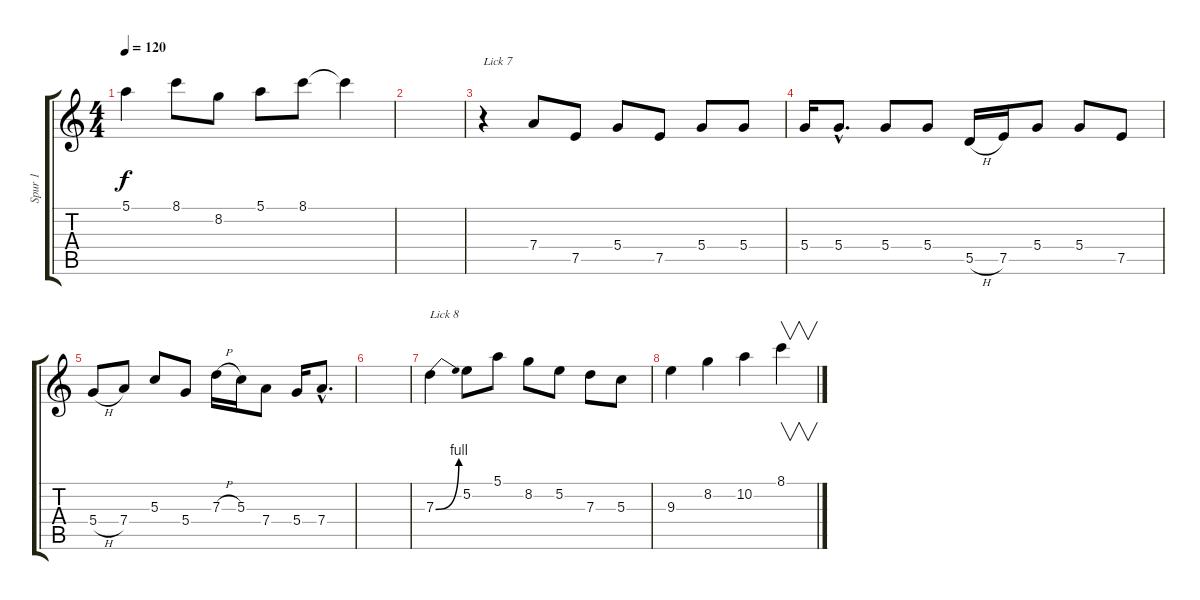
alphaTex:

\track ("Spur 1" "Spur 1") {instrument overdrivenguitar}
\staff {score tabs}
\tuning (E4 B3 G3 D3 A2 E2) {hide}
\ts (4 4)
\tempo 120
\clef g2
\ks c
5.1.4{dy f} 8.1.8 8.2.8 5.1.8 8.1.8 8.1{t}.4 |
|
r.4{txt "Lick 7"} 7.4.8 7.5.8 5.4.8 7.5.8 5.4.8 5.4.8 |
5.4.16 5.4{hac}.8{d} 5.4.8 5.4.8 5.5{h}.16 7.5.16 5.4.8 5.4.8 7.5.8 |
5.4{h}.8 7.4.8 5.3.8 5.4.8 7.3{h}.16 5.3.16 7.4.8 5.4.16 7.4{hac}.8{d} |
|
7.3{be (bend 0 0 60 4)}.4{txt "Lick 8"} 5.2.8 5.1.8 8.2.8 5.2.8 7.3.8 5.3.8 |
9.3.4 8.2.4 10.2.4 8.1.4{v}
